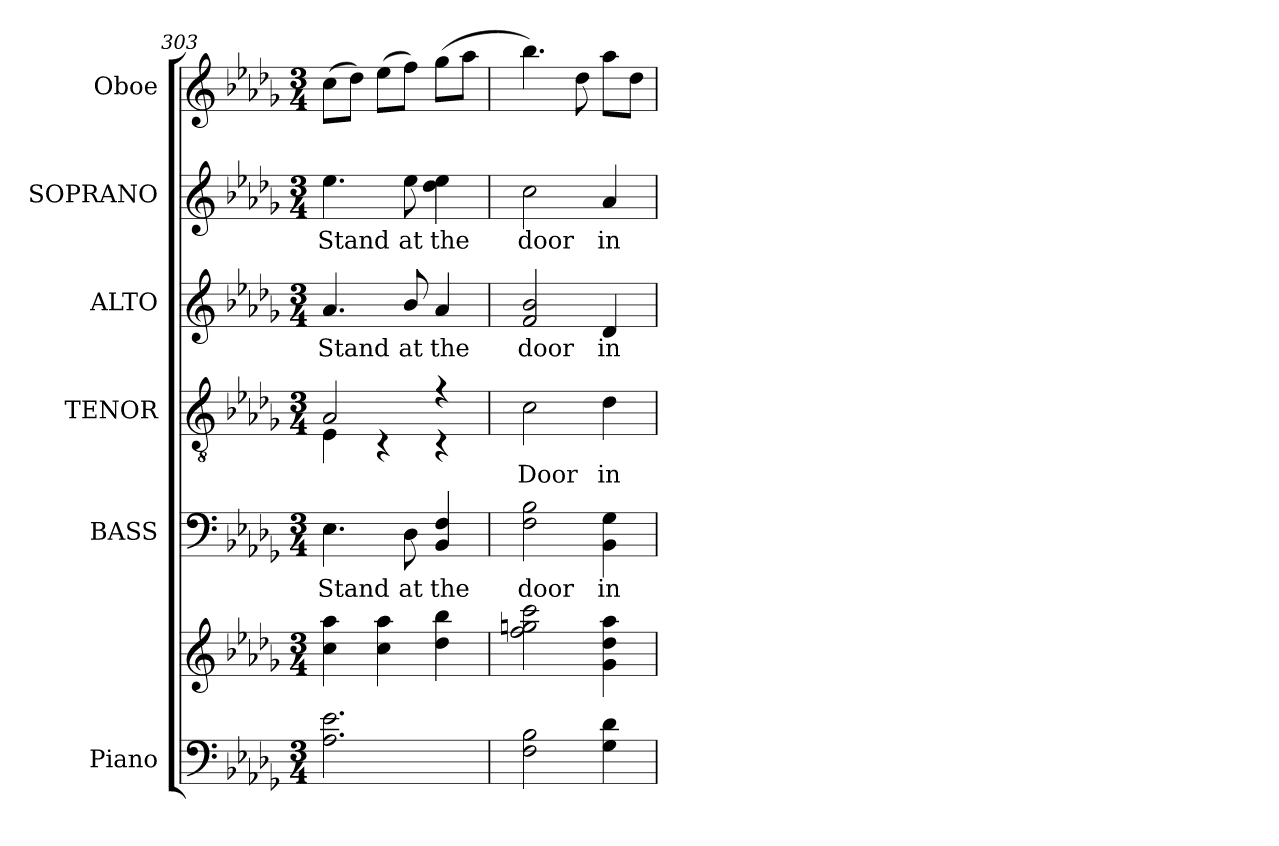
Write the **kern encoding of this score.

**kern	**kern	**kern	**text	**kern	**text	**kern	**text	**kern	**text	**kern
*part6	*part6	*part5	*part5	*part4	*part4	*part3	*part3	*part2	*part2	*part1
*staff7	*staff6	*staff5	*staff5	*staff4	*staff4	*staff3	*staff3	*staff2	*staff2	*staff1
*I"Piano	*	*I"BASS	*	*I"TENOR	*	*I"ALTO	*	*I"SOPRANO	*	*I"Oboe
*I'Pno.	*	*I'B.	*	*I'T.	*	*I'A.	*	*I'S.	*	*I'Ob.
!!LO:PB:g=z
*clefF4	*clefG2	*clefF4	*	*clefGv2	*	*clefG2	*	*clefG2	*	*clefG2
*	*	*	*	*ITrd7c12	*	*	*	*	*	*
*k[b-e-a-d-g-]	*k[b-e-a-d-g-]	*k[b-e-a-d-g-]	*	*k[b-e-a-d-g-]	*	*k[b-e-a-d-g-]	*	*k[b-e-a-d-g-]	*	*k[b-e-a-d-g-]
*D-:	*D-:	*D-:	*	*D-:	*	*D-:	*	*D-:	*	*D-:
*M3/4	*M3/4	*M3/4	*	*M3/4	*	*M3/4	*	*M3/4	*	*M3/4
=303	=303	=303	=303	=303	=303	=303	=303	=303	=303	=303
!	!	!	!LO:LY:b:color=#000000	!	!	!	!	!	!	!
*	*	*	*	*^	*	*	*	*	*	*
!	!	!	!	!	!	!	!	!LO:LY:b:color=#000000	!	!	!
!	!	!	!	!	!	!	!	!	!	!LO:LY:b:color=#000000	!
2.A-i\ 2.e-i	4cci\ 4aa-i	4.E-i\	Stand	2AA-i/	4EE-i\	.	4.a-i/	Stand	4.ee-i\	Stand	(8cci\L
.	.	.	.	.	.	.	.	.	.	.	8dd-i\J)
.	4cci\ 4aa-i	.	.	.	4r	.	.	.	.	.	(8ee-i\L
!	!	!	!LO:LY:b:color=#000000	!	!	!	!	!	!	!	!
!	!	!	!	!	!	!	!	!LO:LY:b:color=#000000	!	!	!
!	!	!	!	!	!	!	!	!	!	!LO:LY:b:color=#000000	!
.	.	8D-i\	at	.	.	.	8b-i/	at	8ee-i\	at	8ffi\J)
!	!	!	!LO:LY:b:color=#000000	!	!	!	!	!	!	!	!
!	!	!	!	!	!	!	!	!LO:LY:b:color=#000000	!	!	!
!	!	!	!	!	!	!	!	!	!	!LO:LY:b:color=#000000	!
.	4dd-i\ 4bb-i	4BB-i/ 4Fi	the	4r	4r	.	4a-i/	the	4dd-i\ 4ee-i	the	(8gg-i\L
.	.	.	.	.	.	.	.	.	.	.	8aa-i\J
*	*	*	*	*v	*v	*	*	*	*	*	*
=304	=304	=304	=304	=304	=304	=304	=304	=304	=304	=304
!	!	!	!LO:LY:b:color=#000000	!	!	!	!	!	!	!
!	!	!	!	!	!LO:LY:b:color=#000000	!	!	!	!	!
!	!	!	!	!	!	!	!LO:LY:b:color=#000000	!	!	!
!	!	!	!	!	!	!	!	!	!LO:LY:b:color=#000000	!
2Fi\ 2B-i	2ffi\ 2ggni 2ccci	2Fi\ 2B-i	door	2Ci\	Door	2fi/ 2b-i	door	2cci\	door	4.bb-i\)
.	.	.	.	.	.	.	.	.	.	8dd-i\
!	!	!	!LO:LY:b:color=#000000	!	!	!	!	!	!	!
!	!	!	!	!	!LO:LY:b:color=#000000	!	!	!	!	!
!	!	!	!	!	!	!	!LO:LY:b:color=#000000	!	!	!
!	!	!	!	!	!	!	!	!	!LO:LY:b:color=#000000	!
4G-i\ 4d-i	4g-i\ 4dd-i 4aa-i	4BB-i\ 4G-i	in	4D-i\	in	4d-i/	in	4a-i/	in	8aa-i\L
.	.	.	.	.	.	.	.	.	.	8dd-i\J
=	=	=	=	=	=	=	=	=	=	=
*-	*-	*-	*-	*-	*-	*-	*-	*-	*-	*-
